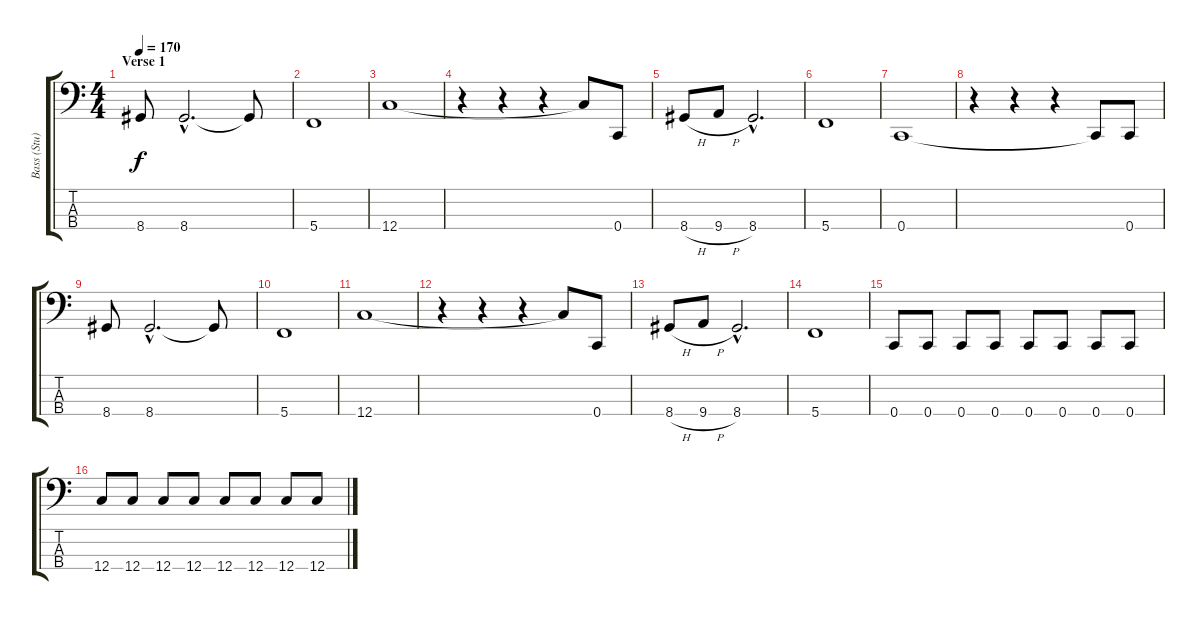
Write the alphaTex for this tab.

\track ("Bass (Stu)" "Bass (Stu)") {instrument electricbassfinger}
\staff {score tabs}
\tuning (F2 C2 G1 C1) {hide}
\ts (4 4)
\section ("" "Verse 1")
\tempo 170
\clef f4
\ks c
8.4.8{dy f} 8.4{hac}.2{d} 8.4{t}.8 |
5.4.1 |
12.4.1 |
r.4 r.4 r.4 12.4{t}.8 0.4.8 |
8.4{h}.8 9.4{h}.8 8.4{hac}.2{d} |
5.4.1 |
0.4.1 |
r.4 r.4 r.4 0.4{t}.8 0.4.8 |
8.4.8 8.4{hac}.2{d} 8.4{t}.8 |
5.4.1 |
12.4.1 |
r.4 r.4 r.4 12.4{t}.8 0.4.8 |
8.4{h}.8 9.4{h}.8 8.4{hac}.2{d} |
5.4.1 |
0.4.8 0.4.8 0.4.8 0.4.8 0.4.8 0.4.8 0.4.8 0.4.8 |
12.4.8 12.4.8 12.4.8 12.4.8 12.4.8 12.4.8 12.4.8 12.4.8
